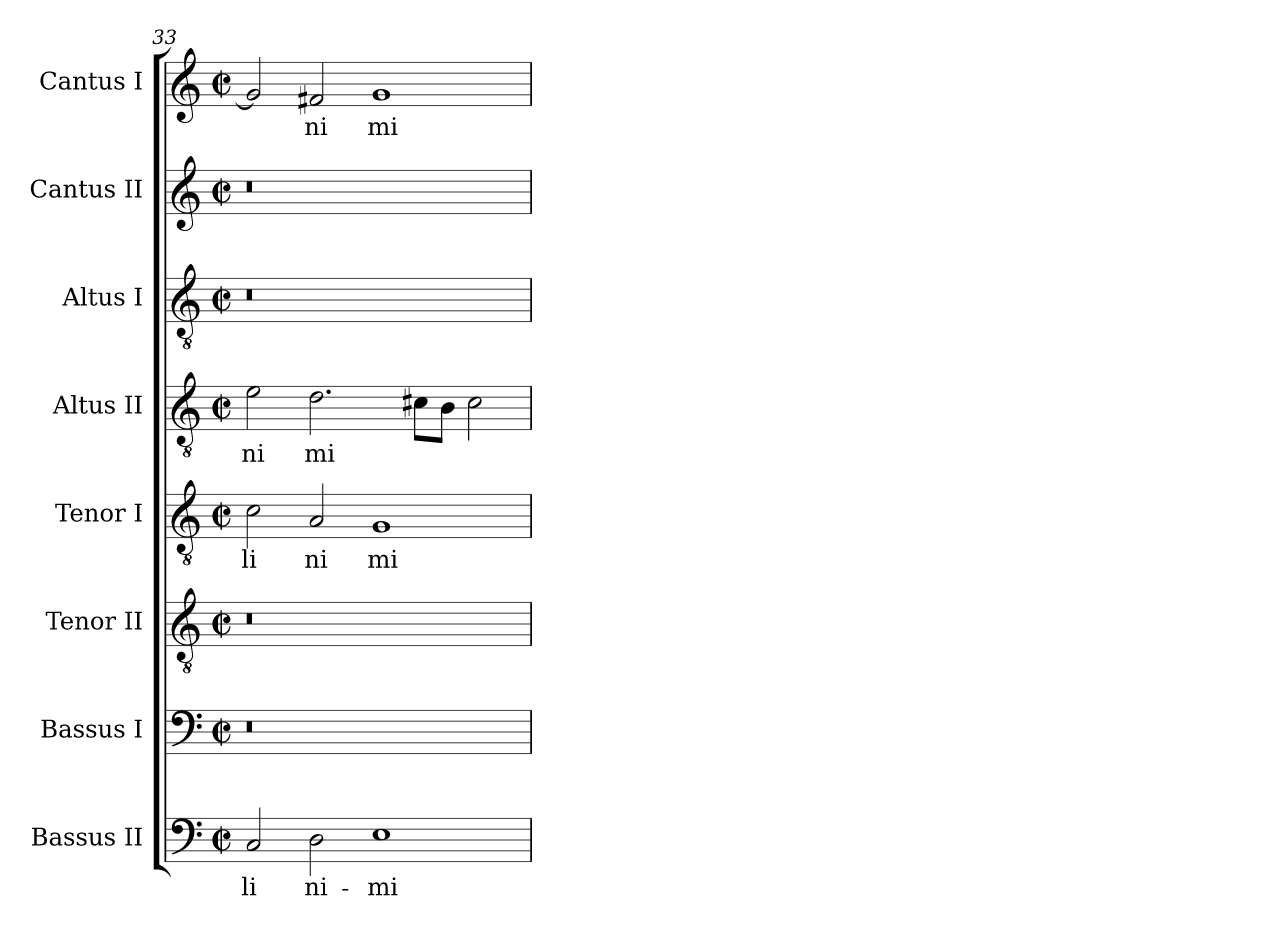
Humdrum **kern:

**kern	**text	**kern	**kern	**kern	**text	**kern	**text	**kern	**kern	**kern	**text
*part8	*part8	*part7	*part6	*part5	*part5	*part4	*part4	*part3	*part2	*part1	*part1
*staff8	*staff8	*staff7	*staff6	*staff5	*staff5	*staff4	*staff4	*staff3	*staff2	*staff1	*staff1
*I"Bassus II	*	*I"Bassus I	*I"Tenor II	*I"Tenor I	*	*I"Altus II	*	*I"Altus I	*I"Cantus II	*I"Cantus I	*
*clefF4	*	*clefF4	*clefGv2	*clefGv2	*	*clefGv2	*	*clefGv2	*clefG2	*clefG2	*
*M2/2	*	*M2/2	*M2/2	*M2/2	*	*M2/2	*	*M2/2	*M2/2	*M2/2	*
*met(c|)	*	*met(c|)	*met(c|)	*met(c|)	*	*met(c|)	*	*met(c|)	*met(c|)	*met(c|)	*
=33	=33	=33	=33	=33	=33	=33	=33	=33	=33	=33	=33
!	!LO:LY:b:cj	!	!	!	!LO:LY:b:cj	!	!LO:LY:b:cj	!	!	!	!
2C/	-li	0r	0r	2c\	li	2e\	ni	0r	0r	2g/]	.
!	!LO:LY:b:cj	!	!	!	!LO:LY:b:cj	!	!LO:LY:b	!	!	!	!LO:LY:b:cj
2D\	ni-	.	.	2A/	ni	2.d\	mi	.	.	2f#X/	ni
!	!LO:LY:b:cj	!	!	!	!LO:LY:b:cj	!	!	!	!	!	!LO:LY:b:cj
1E	-mi-	.	.	1G	mi	.	.	.	.	1g	mi
.	.	.	.	.	.	8c#\L	.	.	.	.	.
.	.	.	.	.	.	8B\J	.	.	.	.	.
.	.	.	.	.	.	2c#\	.	.	.	.	.
=	=	=	=	=	=	=	=	=	=	=	=
*-	*-	*-	*-	*-	*-	*-	*-	*-	*-	*-	*-
